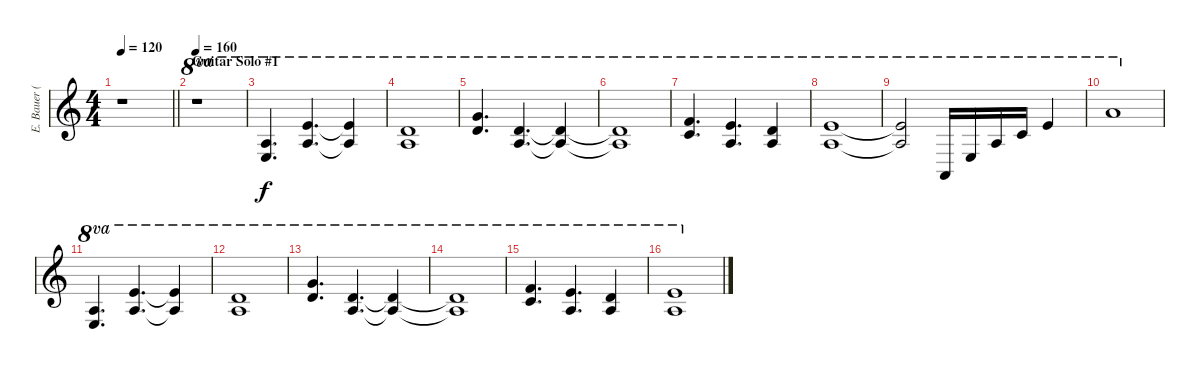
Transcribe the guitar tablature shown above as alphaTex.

\track ("E. Bauer (Keyboard)" "E. Bauer (") {instrument acousticgrandpiano}
\staff {score}
\tuning (E4 B3 G3 D3 A2 E2) {hide}
\ts (4 4)
\tempo 120
\clef g2
\barLineRight lightlight
\ks c
r.1{dy f} |
\section ("" "Guitar Solo #1")
\tempo 160
r.1{ot 8va} |
(5.1 5.2).4{d ot 8va} (12.1 10.2).4{d ot 8va} (12.1{t} 10.2{t}).4{ot 8va} |
(10.1 10.2).1{ot 8va} |
(15.1 15.2).4{d ot 8va} (5.1 15.2).4{d ot 8va} (5.1{t} 15.2{t}).4{ot 8va} |
(5.1{t} 15.2{t}).1{ot 8va} |
(13.1 13.2).4{d ot 8va} (12.1 10.2).4{d ot 8va} (10.1 10.2).4{ot 8va} |
(12.1 10.2).1{ot 8va} |
(12.1{t} 10.2{t}).2{ot 8va} 7.4.16{ot 8va} 9.3.16{ot 8va} 10.2.16{ot 8va} 8.1.16{ot 8va} 12.1.4{ot 8va} |
17.1.1{ot 8va} |
(5.1 5.2).4{d ot 8va} (12.1 10.2).4{d ot 8va} (12.1{t} 10.2{t}).4{ot 8va} |
(10.1 10.2).1{ot 8va} |
(15.1 15.2).4{d ot 8va} (5.1 15.2).4{d ot 8va} (5.1{t} 15.2{t}).4{ot 8va} |
(5.1{t} 15.2{t}).1{ot 8va} |
(13.1 13.2).4{d ot 8va} (12.1 10.2).4{d ot 8va} (10.1 10.2).4{ot 8va} |
(12.1 10.2).1{ot 8va}
